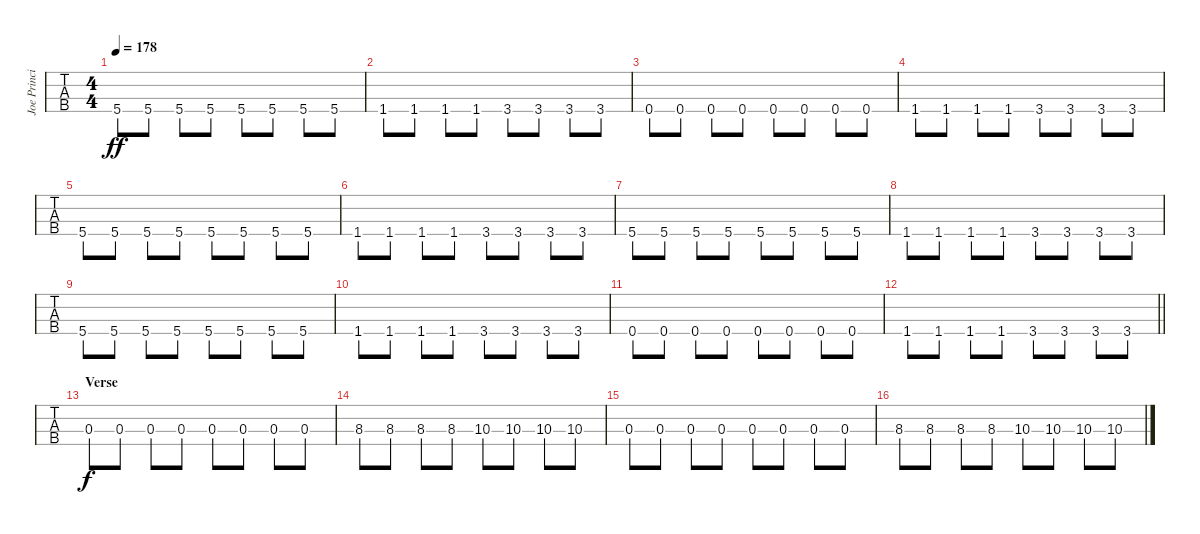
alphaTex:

\track ("Joe Principe - Bass" "Joe Princi") {instrument electricbassfinger}
\staff {tabs}
\tuning (Gb2 Db2 Ab1 Eb1) {hide}
\ts (4 4)
\tempo 178
\clef f4
\ks c
5.4.8{dy ff} 5.4.8 5.4.8 5.4.8 5.4.8 5.4.8 5.4.8 5.4.8 |
1.4.8 1.4.8 1.4.8 1.4.8 3.4.8 3.4.8 3.4.8 3.4.8 |
0.4.8 0.4.8 0.4.8 0.4.8 0.4.8 0.4.8 0.4.8 0.4.8 |
1.4.8 1.4.8 1.4.8 1.4.8 3.4.8 3.4.8 3.4.8 3.4.8 |
5.4.8 5.4.8 5.4.8 5.4.8 5.4.8 5.4.8 5.4.8 5.4.8 |
1.4.8 1.4.8 1.4.8 1.4.8 3.4.8 3.4.8 3.4.8 3.4.8 |
5.4.8 5.4.8 5.4.8 5.4.8 5.4.8 5.4.8 5.4.8 5.4.8 |
1.4.8 1.4.8 1.4.8 1.4.8 3.4.8 3.4.8 3.4.8 3.4.8 |
5.4.8 5.4.8 5.4.8 5.4.8 5.4.8 5.4.8 5.4.8 5.4.8 |
1.4.8 1.4.8 1.4.8 1.4.8 3.4.8 3.4.8 3.4.8 3.4.8 |
0.4.8 0.4.8 0.4.8 0.4.8 0.4.8 0.4.8 0.4.8 0.4.8 |
\barLineRight lightlight
1.4.8 1.4.8 1.4.8 1.4.8 3.4.8 3.4.8 3.4.8 3.4.8 |
\section ("" "Verse")
0.3.8{dy f} 0.3.8 0.3.8 0.3.8 0.3.8 0.3.8 0.3.8 0.3.8 |
8.3.8 8.3.8 8.3.8 8.3.8 10.3.8 10.3.8 10.3.8 10.3.8 |
0.3.8 0.3.8 0.3.8 0.3.8 0.3.8 0.3.8 0.3.8 0.3.8 |
8.3.8 8.3.8 8.3.8 8.3.8 10.3.8 10.3.8 10.3.8 10.3.8
